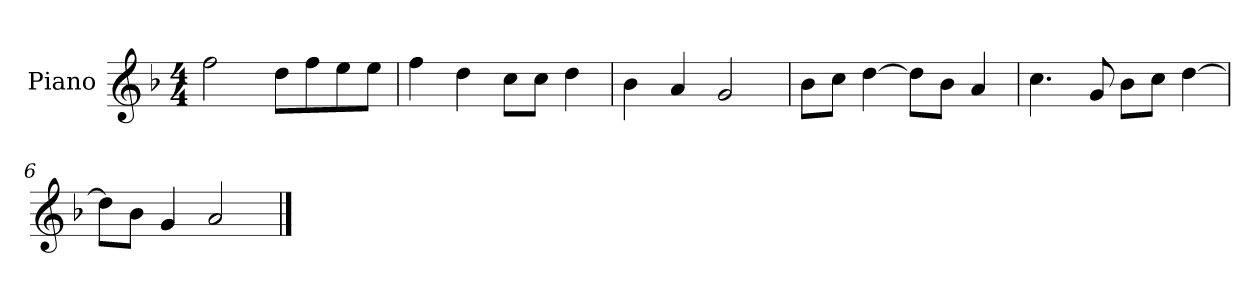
**kern
*part1
*staff1
*I"Piano
*I'P-no
*clefG2
*k[b-]
*M4/4
*MM90
=1
2ff\
8dd\L
8ff\
8ee\
8ee\J
=2
4ff\
4dd\
8cc\L
8cc\J
4dd\
=3
4b-\
4a/
2g/
=4
8b-\L
8cc\J
[4dd\
8dd\L]
8b-\J
4a/
=5
4.cc\
8g/
8b-\L
8cc\J
[4dd\
=6
8dd\L]
8b-\J
4g/
2a/
==
*-
